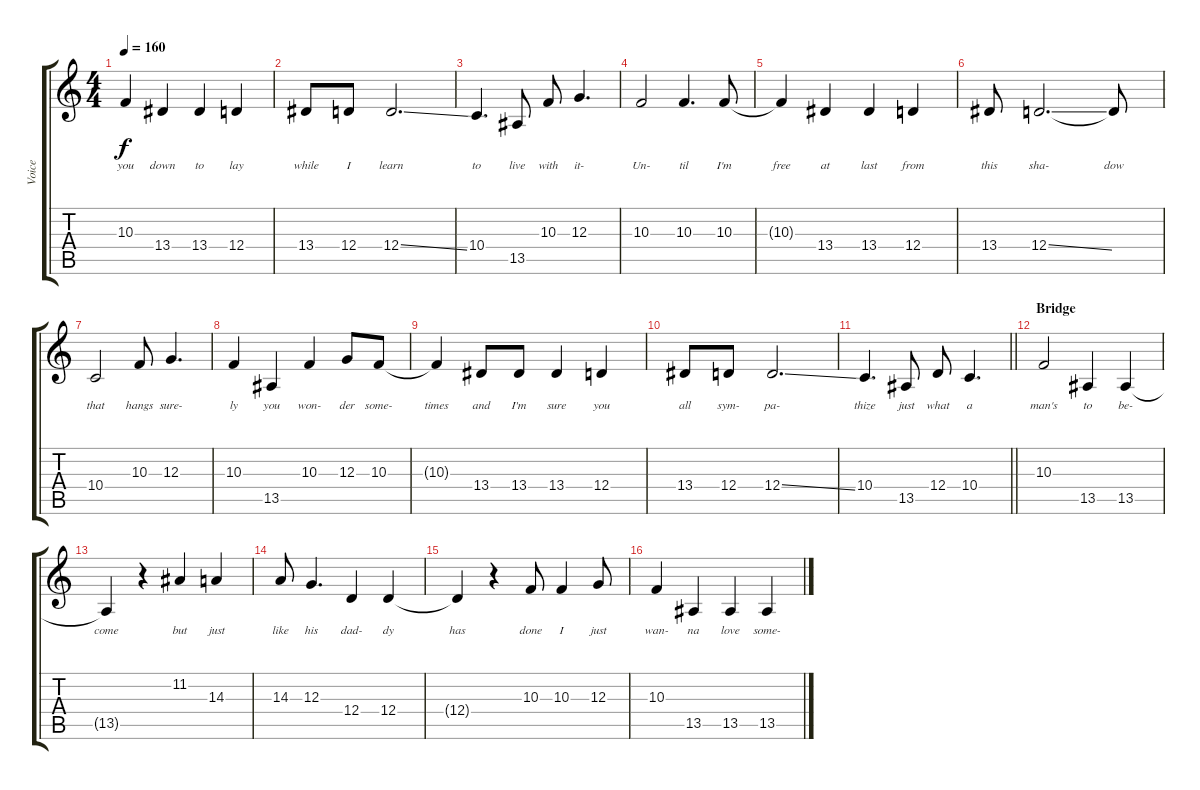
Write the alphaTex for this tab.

\track ("Voice" "Voice") {instrument altosax}
\staff {score tabs}
\tuning (E4 B3 G3 D3 A2 E2) {hide}
\ts (4 4)
\tempo 160
\clef g2
\ks c
10.3{t}.4{lyrics (0 "you") lyrics (1 "") lyrics (2 "") lyrics (3 "") lyrics (4 "") dy f} 13.4.4{lyrics (0 "down") lyrics (1 "") lyrics (2 "") lyrics (3 "") lyrics (4 "")} 13.4.4{lyrics (0 "to") lyrics (1 "") lyrics (2 "") lyrics (3 "") lyrics (4 "")} 12.4.4{lyrics (0 "lay") lyrics (1 "") lyrics (2 "") lyrics (3 "") lyrics (4 "")} |
13.4.8{lyrics (0 "while") lyrics (1 "") lyrics (2 "") lyrics (3 "") lyrics (4 "")} 12.4.8{lyrics (0 "I") lyrics (1 "") lyrics (2 "") lyrics (3 "") lyrics (4 "")} 12.4{ss}.2{d lyrics (0 "learn") lyrics (1 "") lyrics (2 "") lyrics (3 "") lyrics (4 "")} |
10.4.4{d lyrics (0 "to") lyrics (1 "") lyrics (2 "") lyrics (3 "") lyrics (4 "")} 13.5.8{lyrics (0 "live") lyrics (1 "") lyrics (2 "") lyrics (3 "") lyrics (4 "")} 10.3.8{lyrics (0 "with") lyrics (1 "") lyrics (2 "") lyrics (3 "") lyrics (4 "")} 12.3.4{d lyrics (0 "it-") lyrics (1 "") lyrics (2 "") lyrics (3 "") lyrics (4 "")} |
10.3.2{lyrics (0 "Un-") lyrics (1 "") lyrics (2 "") lyrics (3 "") lyrics (4 "")} 10.3.4{d lyrics (0 "til") lyrics (1 "") lyrics (2 "") lyrics (3 "") lyrics (4 "")} 10.3.8{lyrics (0 "I'm") lyrics (1 "") lyrics (2 "") lyrics (3 "") lyrics (4 "")} |
10.3{t}.4{lyrics (0 "free") lyrics (1 "") lyrics (2 "") lyrics (3 "") lyrics (4 "")} 13.4.4{lyrics (0 "at") lyrics (1 "") lyrics (2 "") lyrics (3 "") lyrics (4 "")} 13.4.4{lyrics (0 "last") lyrics (1 "") lyrics (2 "") lyrics (3 "") lyrics (4 "")} 12.4.4{lyrics (0 "from") lyrics (1 "") lyrics (2 "") lyrics (3 "") lyrics (4 "")} |
13.4.8{lyrics (0 "this") lyrics (1 "") lyrics (2 "") lyrics (3 "") lyrics (4 "")} 12.4{ss}.2{d lyrics (0 "sha-") lyrics (1 "") lyrics (2 "") lyrics (3 "") lyrics (4 "")} 12.4{t}.8{lyrics (0 "dow") lyrics (1 "") lyrics (2 "") lyrics (3 "") lyrics (4 "")} |
10.4.2{lyrics (0 "that") lyrics (1 "") lyrics (2 "") lyrics (3 "") lyrics (4 "")} 10.3.8{lyrics (0 "hangs") lyrics (1 "") lyrics (2 "") lyrics (3 "") lyrics (4 "")} 12.3.4{d lyrics (0 "sure-") lyrics (1 "") lyrics (2 "") lyrics (3 "") lyrics (4 "")} |
10.3.4{lyrics (0 "ly") lyrics (1 "") lyrics (2 "") lyrics (3 "") lyrics (4 "")} 13.5.4{lyrics (0 "you") lyrics (1 "") lyrics (2 "") lyrics (3 "") lyrics (4 "")} 10.3.4{lyrics (0 "won-") lyrics (1 "") lyrics (2 "") lyrics (3 "") lyrics (4 "")} 12.3.8{lyrics (0 "der") lyrics (1 "") lyrics (2 "") lyrics (3 "") lyrics (4 "")} 10.3.8{lyrics (0 "some-") lyrics (1 "") lyrics (2 "") lyrics (3 "") lyrics (4 "")} |
10.3{t}.4{lyrics (0 "times") lyrics (1 "") lyrics (2 "") lyrics (3 "") lyrics (4 "")} 13.4.8{lyrics (0 "and") lyrics (1 "") lyrics (2 "") lyrics (3 "") lyrics (4 "")} 13.4.8{lyrics (0 "I'm") lyrics (1 "") lyrics (2 "") lyrics (3 "") lyrics (4 "")} 13.4.4{lyrics (0 "sure") lyrics (1 "") lyrics (2 "") lyrics (3 "") lyrics (4 "")} 12.4.4{lyrics (0 "you") lyrics (1 "") lyrics (2 "") lyrics (3 "") lyrics (4 "")} |
13.4.8{lyrics (0 "all") lyrics (1 "") lyrics (2 "") lyrics (3 "") lyrics (4 "")} 12.4.8{lyrics (0 "sym-") lyrics (1 "") lyrics (2 "") lyrics (3 "") lyrics (4 "")} 12.4{ss}.2{d lyrics (0 "pa-") lyrics (1 "") lyrics (2 "") lyrics (3 "") lyrics (4 "")} |
\barLineRight lightlight
10.4.4{d lyrics (0 "thize") lyrics (1 "") lyrics (2 "") lyrics (3 "") lyrics (4 "")} 13.5.8{lyrics (0 "just") lyrics (1 "") lyrics (2 "") lyrics (3 "") lyrics (4 "")} 12.4.8{lyrics (0 "what") lyrics (1 "") lyrics (2 "") lyrics (3 "") lyrics (4 "")} 10.4.4{d lyrics (0 "a") lyrics (1 "") lyrics (2 "") lyrics (3 "") lyrics (4 "")} |
\section ("" "Bridge")
10.3.2{lyrics (0 "man's") lyrics (1 "") lyrics (2 "") lyrics (3 "") lyrics (4 "")} 13.5.4{lyrics (0 "to") lyrics (1 "") lyrics (2 "") lyrics (3 "") lyrics (4 "")} 13.5.4{lyrics (0 "be-") lyrics (1 "") lyrics (2 "") lyrics (3 "") lyrics (4 "")} |
13.5{t}.4{lyrics (0 "come") lyrics (1 "") lyrics (2 "") lyrics (3 "") lyrics (4 "")} r.4 11.2.4{lyrics (0 "but") lyrics (1 "") lyrics (2 "") lyrics (3 "") lyrics (4 "")} 14.3.4{lyrics (0 "just") lyrics (1 "") lyrics (2 "") lyrics (3 "") lyrics (4 "")} |
14.3.8{lyrics (0 "like") lyrics (1 "") lyrics (2 "") lyrics (3 "") lyrics (4 "")} 12.3.4{d lyrics (0 "his") lyrics (1 "") lyrics (2 "") lyrics (3 "") lyrics (4 "")} 12.4.4{lyrics (0 "dad-") lyrics (1 "") lyrics (2 "") lyrics (3 "") lyrics (4 "")} 12.4.4{lyrics (0 "dy") lyrics (1 "") lyrics (2 "") lyrics (3 "") lyrics (4 "")} |
12.4{t}.4{lyrics (0 "has") lyrics (1 "") lyrics (2 "") lyrics (3 "") lyrics (4 "")} r.4 10.3.8{lyrics (0 "done") lyrics (1 "") lyrics (2 "") lyrics (3 "") lyrics (4 "")} 10.3.4{lyrics (0 "I") lyrics (1 "") lyrics (2 "") lyrics (3 "") lyrics (4 "")} 12.3.8{lyrics (0 "just") lyrics (1 "") lyrics (2 "") lyrics (3 "") lyrics (4 "")} |
10.3.4{lyrics (0 "wan-") lyrics (1 "") lyrics (2 "") lyrics (3 "") lyrics (4 "")} 13.5.4{lyrics (0 "na") lyrics (1 "") lyrics (2 "") lyrics (3 "") lyrics (4 "")} 13.5.4{lyrics (0 "love") lyrics (1 "") lyrics (2 "") lyrics (3 "") lyrics (4 "")} 13.5.4{lyrics (0 "some-") lyrics (1 "") lyrics (2 "") lyrics (3 "") lyrics (4 "")}
